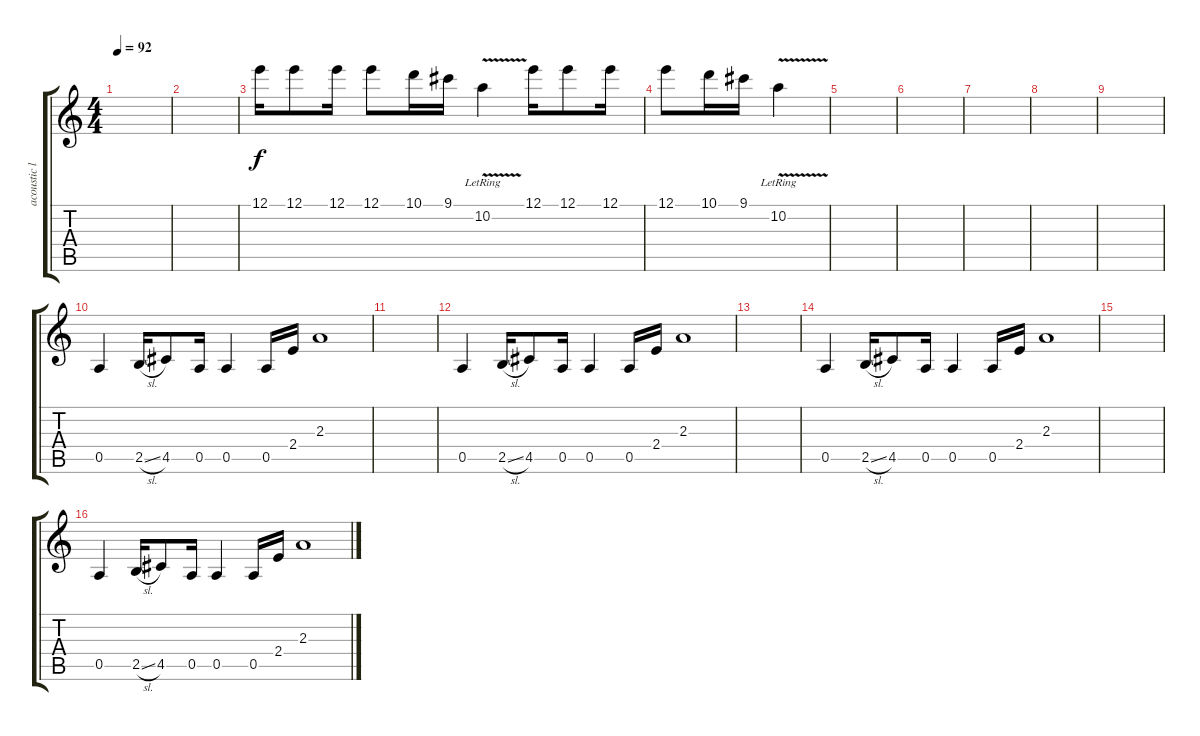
\track ("acoustic lead" "acoustic l") {instrument electricguitarclean}
\staff {score tabs}
\tuning (E4 B3 G3 D3 A2 E2) {hide}
\ts (4 4)
\tempo 92
\clef g2
\ks c
|
|
12.1.16 12.1.8 12.1.16 12.1.8 10.1.16 9.1.16 10.2{v lr}.4 12.1.16 12.1.8 12.1.16 |
12.1.8 10.1.16 9.1.16 10.2{v lr}.4 |
|
|
|
|
|
0.5.4 2.5{sl}.16 4.5.8 0.5.16 0.5.4 0.5.16 2.4.16 2.3.1 |
|
0.5.4 2.5{sl}.16 4.5.8 0.5.16 0.5.4 0.5.16 2.4.16 2.3.1 |
|
0.5.4 2.5{sl}.16 4.5.8 0.5.16 0.5.4 0.5.16 2.4.16 2.3.1 |
|
0.5.4 2.5{sl}.16 4.5.8 0.5.16 0.5.4 0.5.16 2.4.16 2.3.1
